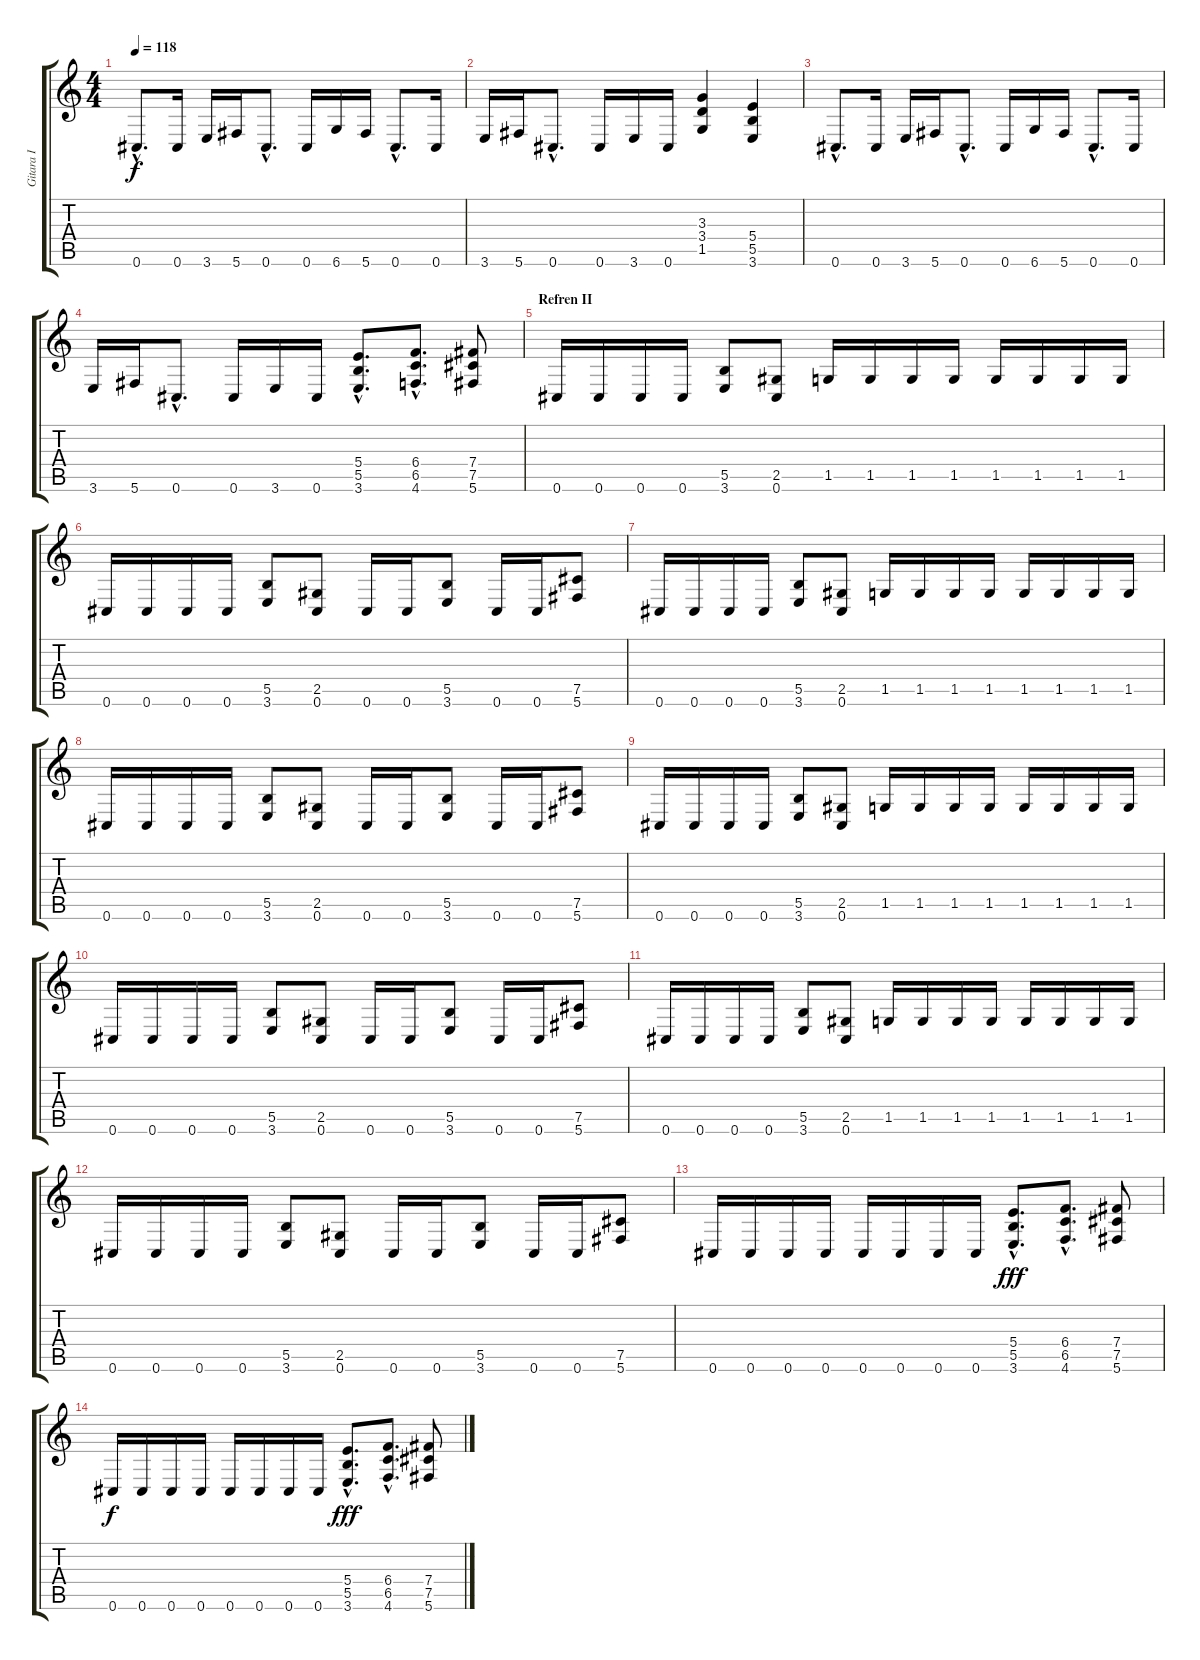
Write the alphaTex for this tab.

\track ("Gitara I" "Gitara I") {instrument distortionguitar}
\staff {score tabs}
\tuning (Db4 Ab3 E3 B2 Gb2 Db2) {hide}
\ts (4 4)
\tempo 118
\clef g2
\ks c
0.6{hac}.8{d dy f} 0.6.16 3.6.16 5.6.16 0.6{hac}.8{d} 0.6.16 6.6.16 5.6.16 0.6{hac}.8{d} 0.6.16 |
3.6.16 5.6.16 0.6{hac}.8{d} 0.6.16 3.6.16 0.6.16 (3.3 3.4 1.5).4 (5.4 5.5 3.6).4 |
0.6{hac}.8{d} 0.6.16 3.6.16 5.6.16 0.6{hac}.8{d} 0.6.16 6.6.16 5.6.16 0.6{hac}.8{d} 0.6.16 |
3.6.16 5.6.16 0.6{hac}.8{d} 0.6.16 3.6.16 0.6.16 (5.4{hac} 5.5{hac} 3.6{hac}).8{d} (6.4{hac} 6.5{hac} 4.6{hac}).8{d} (7.4 7.5 5.6).8 |
\section ("" "Refren II")
0.6.16 0.6.16 0.6.16 0.6.16 (5.5 3.6).8 (2.5 0.6).8 1.5.16 1.5.16 1.5.16 1.5.16 1.5.16 1.5.16 1.5.16 1.5.16 |
0.6.16 0.6.16 0.6.16 0.6.16 (5.5 3.6).8 (2.5 0.6).8 0.6.16 0.6.16 (5.5 3.6).8 0.6.16 0.6.16 (7.5 5.6).8 |
0.6.16 0.6.16 0.6.16 0.6.16 (5.5 3.6).8 (2.5 0.6).8 1.5.16 1.5.16 1.5.16 1.5.16 1.5.16 1.5.16 1.5.16 1.5.16 |
0.6.16 0.6.16 0.6.16 0.6.16 (5.5 3.6).8 (2.5 0.6).8 0.6.16 0.6.16 (5.5 3.6).8 0.6.16 0.6.16 (7.5 5.6).8 |
0.6.16 0.6.16 0.6.16 0.6.16 (5.5 3.6).8 (2.5 0.6).8 1.5.16 1.5.16 1.5.16 1.5.16 1.5.16 1.5.16 1.5.16 1.5.16 |
0.6.16 0.6.16 0.6.16 0.6.16 (5.5 3.6).8 (2.5 0.6).8 0.6.16 0.6.16 (5.5 3.6).8 0.6.16 0.6.16 (7.5 5.6).8 |
0.6.16 0.6.16 0.6.16 0.6.16 (5.5 3.6).8 (2.5 0.6).8 1.5.16 1.5.16 1.5.16 1.5.16 1.5.16 1.5.16 1.5.16 1.5.16 |
0.6.16 0.6.16 0.6.16 0.6.16 (5.5 3.6).8 (2.5 0.6).8 0.6.16 0.6.16 (5.5 3.6).8 0.6.16 0.6.16 (7.5 5.6).8 |
0.6.16 0.6.16 0.6.16 0.6.16 0.6.16 0.6.16 0.6.16 0.6.16 (5.4{hac} 5.5{hac} 3.6{hac}).8{d dy fff} (6.4{hac} 6.5{hac} 4.6{hac}).8{d} (7.4 7.5 5.6).8 |
0.6.16{dy f} 0.6.16 0.6.16 0.6.16 0.6.16 0.6.16 0.6.16 0.6.16 (5.4{hac} 5.5{hac} 3.6{hac}).8{d dy fff} (6.4{hac} 6.5{hac} 4.6{hac}).8{d} (7.4 7.5 5.6).8
